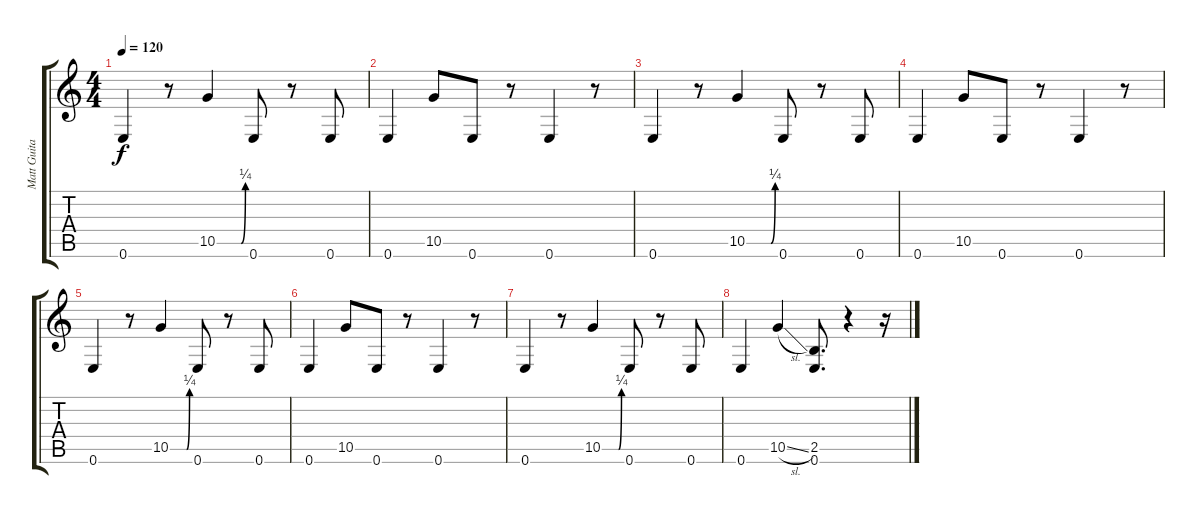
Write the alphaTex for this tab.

\track ("Matt Guitar" "Matt Guita") {instrument overdrivenguitar}
\staff {score tabs}
\tuning (E4 B3 G3 D3 A2 E2) {hide}
\ts (4 4)
\tempo 120
\clef g2
\ks c
0.6.4{dy f} r.8 10.5{be (custom 0 0 15 0 33 0 42 0 51 0 60 1)}.4 0.6.8 r.8 0.6.8 |
0.6.4 10.5.8 0.6.8 r.8 0.6.4 r.8 |
0.6.4 r.8 10.5{be (custom 0 0 15 0 33 0 42 0 51 0 60 1)}.4 0.6.8 r.8 0.6.8 |
0.6.4 10.5.8 0.6.8 r.8 0.6.4 r.8 |
0.6.4 r.8 10.5{be (custom 0 0 15 0 33 0 42 0 51 0 60 1)}.4 0.6.8 r.8 0.6.8 |
0.6.4 10.5.8 0.6.8 r.8 0.6.4 r.8 |
0.6.4 r.8 10.5{be (custom 0 0 15 0 33 0 42 0 51 0 60 1)}.4 0.6.8 r.8 0.6.8 |
0.6.4 10.5{sl}.4 (2.5 0.6).8{d} r.4 r.16
